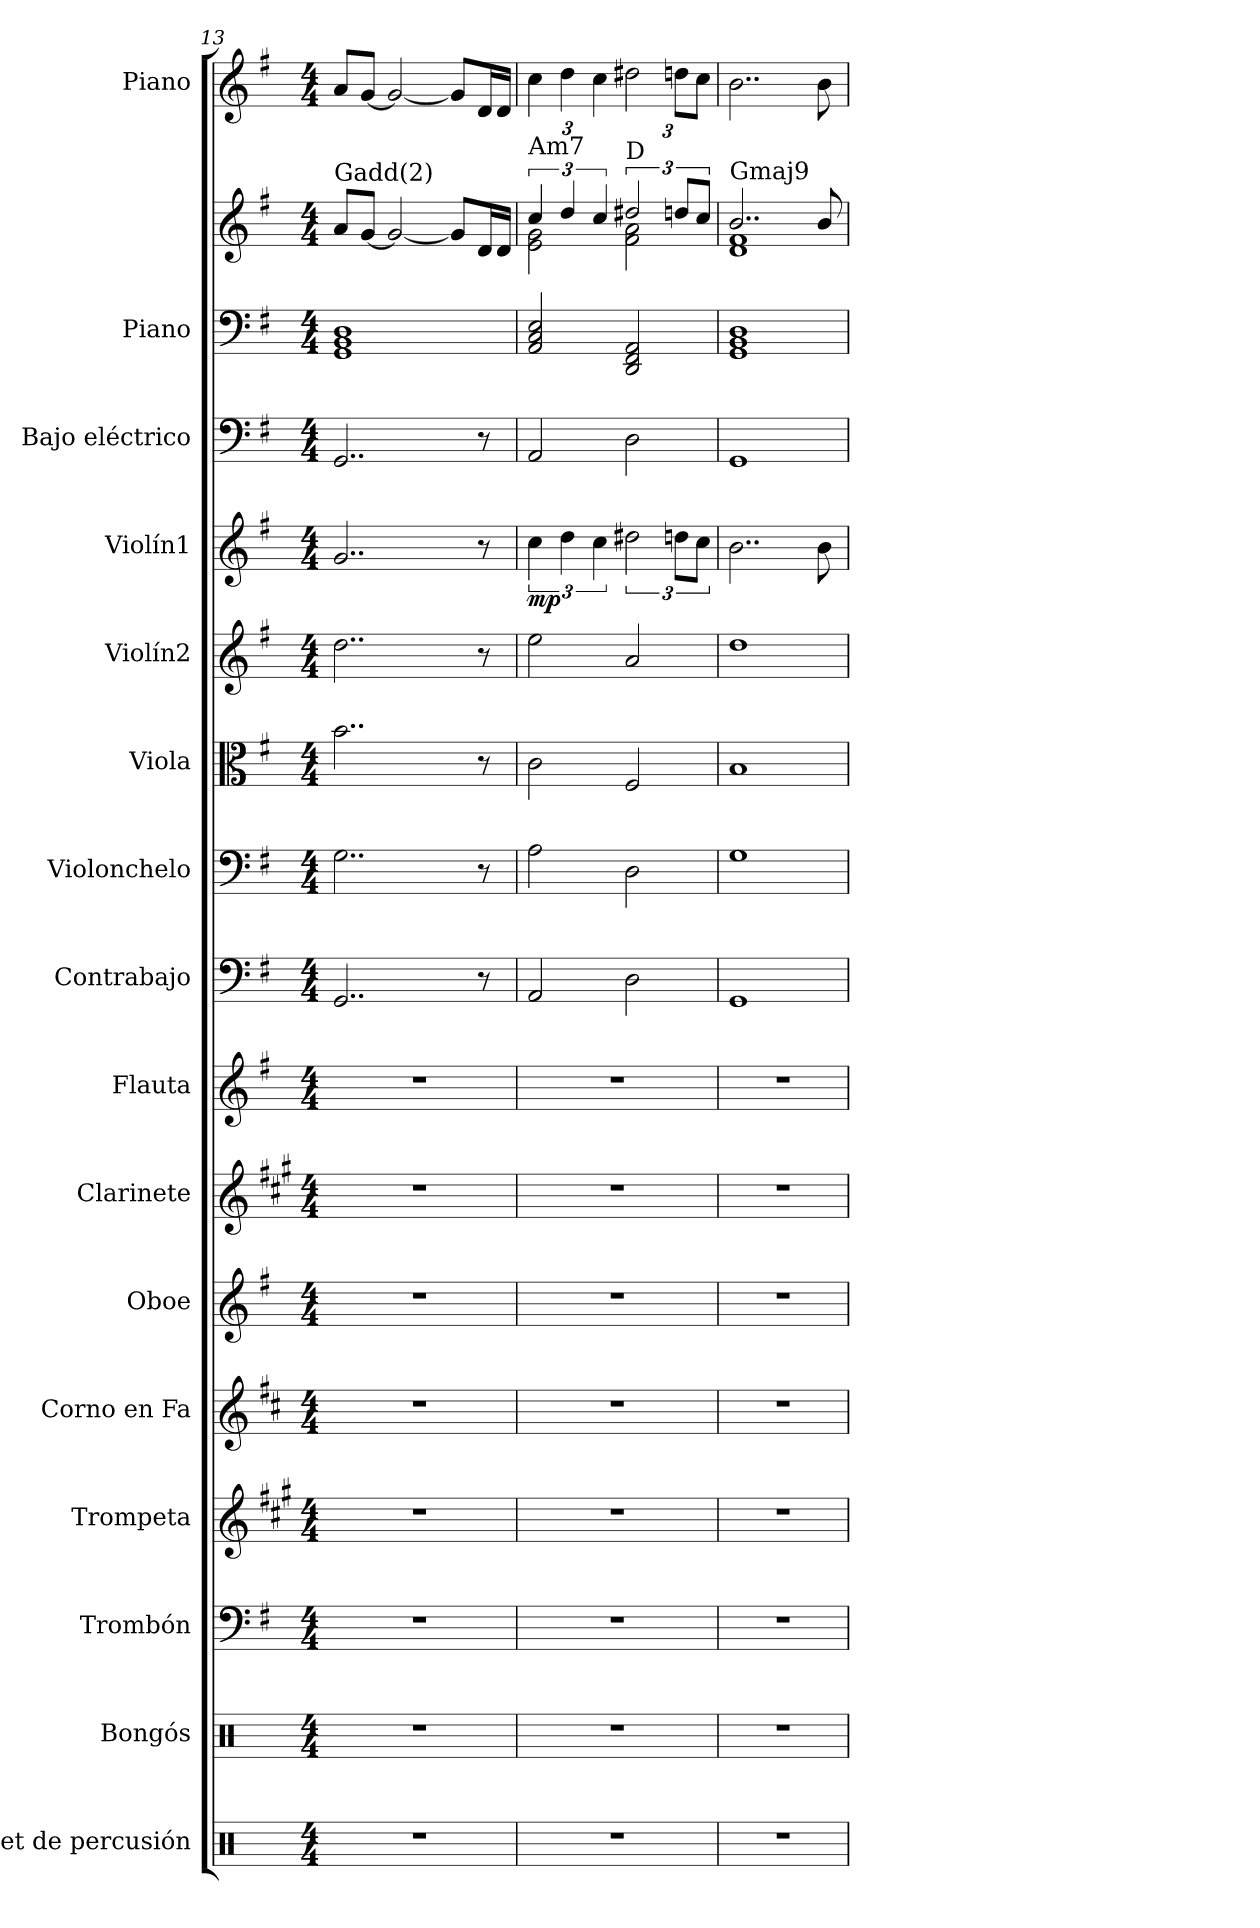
**kern	**kern	**kern	**kern	**kern	**kern	**kern	**kern	**kern	**kern	**kern	**kern	**kern	**dynam	**kern	**kern	**kern	**kern
*part16	*part15	*part14	*part13	*part12	*part11	*part10	*part9	*part8	*part7	*part6	*part5	*part4	*part4	*part3	*part2	*part2	*part1
*staff17	*staff16	*staff15	*staff14	*staff13	*staff12	*staff11	*staff10	*staff9	*staff8	*staff7	*staff6	*staff5	*staff5	*staff4	*staff3	*staff2	*staff1
*I"Set de percusión	*I"Bongós	*I"Trombón	*I"Trompeta	*I"Corno en Fa	*I"Oboe	*I"Clarinete	*I"Flauta	*I"Contrabajo	*I"Violonchelo	*I"Viola	*I"Violín2	*I"Violín1	*	*I"Bajo eléctrico	*I"Piano	*	*I"Piano
*	*I'Bon.	*I'Tbn.	*I'Tpt.	*I'Cor. Fa	*I'Ob.	*I'Cl.	*I'Fl.	*I'Cb.	*I'Vc.	*I'Vla.	*I'Vln.2	*I'Vln.1	*	*I'Baj. El.	*I'Pno.	*	*I'Pno.
!!LO:PB:g=z
*clefX	*clefX	*clefF4	*clefG2	*clefG2	*clefG2	*clefG2	*clefG2	*clefF4	*clefF4	*clefC3	*clefG2	*clefG2	*	*clefF4	*clefF4	*clefG2	*clefG2
*	*	*	*ITrd1c2	*ITrd4c7	*	*ITrd1c2	*	*ITrd7c12	*	*	*	*	*	*ITrd7c12	*	*	*
*k[]	*k[]	*k[f#]	*k[f#]	*k[f#]	*k[f#]	*k[f#]	*k[f#]	*k[f#]	*k[f#]	*k[f#]	*k[f#]	*k[f#]	*	*k[f#]	*k[f#]	*k[f#]	*k[f#]
*M4/4	*M4/4	*M4/4	*M4/4	*M4/4	*M4/4	*M4/4	*M4/4	*M4/4	*M4/4	*M4/4	*M4/4	*M4/4	*	*M4/4	*M4/4	*M4/4	*M4/4
=13	=13	=13	=13	=13	=13	=13	=13	=13	=13	=13	=13	=13	=13	=13	=13	=13	=13
!	!	!	!	!	!	!	!	!	!	!	!	!	!	!	!	!LO:TX:a:t=Gadd(2)	!
1r	1r	1r	1r	1r	1r	1r	1r	2..GGG/	2..G\	2..b\	2..dd\	2..g/	.	2..GGG/	1GG 1BB 1D	8a/L	8a/L
.	.	.	.	.	.	.	.	.	.	.	.	.	.	.	.	[8g/J	[8g/J
.	.	.	.	.	.	.	.	.	.	.	.	.	.	.	.	2g/_	2g/_
.	.	.	.	.	.	.	.	.	.	.	.	.	.	.	.	8g/L]	8g/L]
.	.	.	.	.	.	.	.	8r	8r	8r	8r	8r	.	8r	.	16d/L	16d/L
.	.	.	.	.	.	.	.	.	.	.	.	.	.	.	.	16d/JJ	16d/JJ
=14	=14	=14	=14	=14	=14	=14	=14	=14	=14	=14	=14	=14	=14	=14	=14	=14	=14
*	*	*	*	*	*	*	*	*	*	*	*	*	*	*	*	*^	*
*	*	*	*	*	*	*	*	*	*	*	*	*	*	*	*	*	*	*Xbrackettup
!	!	!	!	!	!	!	!	!	!	!	!	!	!	!	!	!LO:TX:a:t=Am7	!	!
!	!	!	!	!	!	!	!	!	!	!	!	!	!LO:DY:b	!	!	!	!	!
1r	1r	1r	1r	1r	1r	1r	1r	2AAA/	2A\	2c\	2ee\	6cc\	mp	2AAA/	2AA/ 2C/ 2E/	6cc/	2e\ 2g\	6cc\
.	.	.	.	.	.	.	.	.	.	.	.	6dd\	.	.	.	6dd/	.	6dd\
.	.	.	.	.	.	.	.	.	.	.	.	6cc\	.	.	.	6cc/	.	6cc\
!	!	!	!	!	!	!	!	!	!	!	!	!	!	!	!	!LO:TX:a:t=D	!	!
.	.	.	.	.	.	.	.	2DD\	2D\	2F#/	2a/	3dd#X\	.	2DD\	2DD/ 2FF#/ 2AA/	3dd#X/	2f#\ 2a\	3dd#X\
.	.	.	.	.	.	.	.	.	.	.	.	12ddn\L	.	.	.	12ddn/L	.	12ddn\L
.	.	.	.	.	.	.	.	.	.	.	.	12cc\J	.	.	.	12cc/J	.	12cc\J
=15	=15	=15	=15	=15	=15	=15	=15	=15	=15	=15	=15	=15	=15	=15	=15	=15	=15	=15
!	!	!	!	!	!	!	!	!	!	!	!	!	!	!	!	!LO:TX:a:t=Gmaj9	!	!
1r	1r	1r	1r	1r	1r	1r	1r	1GGG	1G	1B	1dd	2..b\	.	1GGG	1GG 1BB 1D	2..b/	1d 1f#	2..b\
.	.	.	.	.	.	.	.	.	.	.	.	8b\	.	.	.	8b/	.	8b\
*	*	*	*	*	*	*	*	*	*	*	*	*	*	*	*	*v	*v	*
=	=	=	=	=	=	=	=	=	=	=	=	=	=	=	=	=	=
*-	*-	*-	*-	*-	*-	*-	*-	*-	*-	*-	*-	*-	*-	*-	*-	*-	*-
